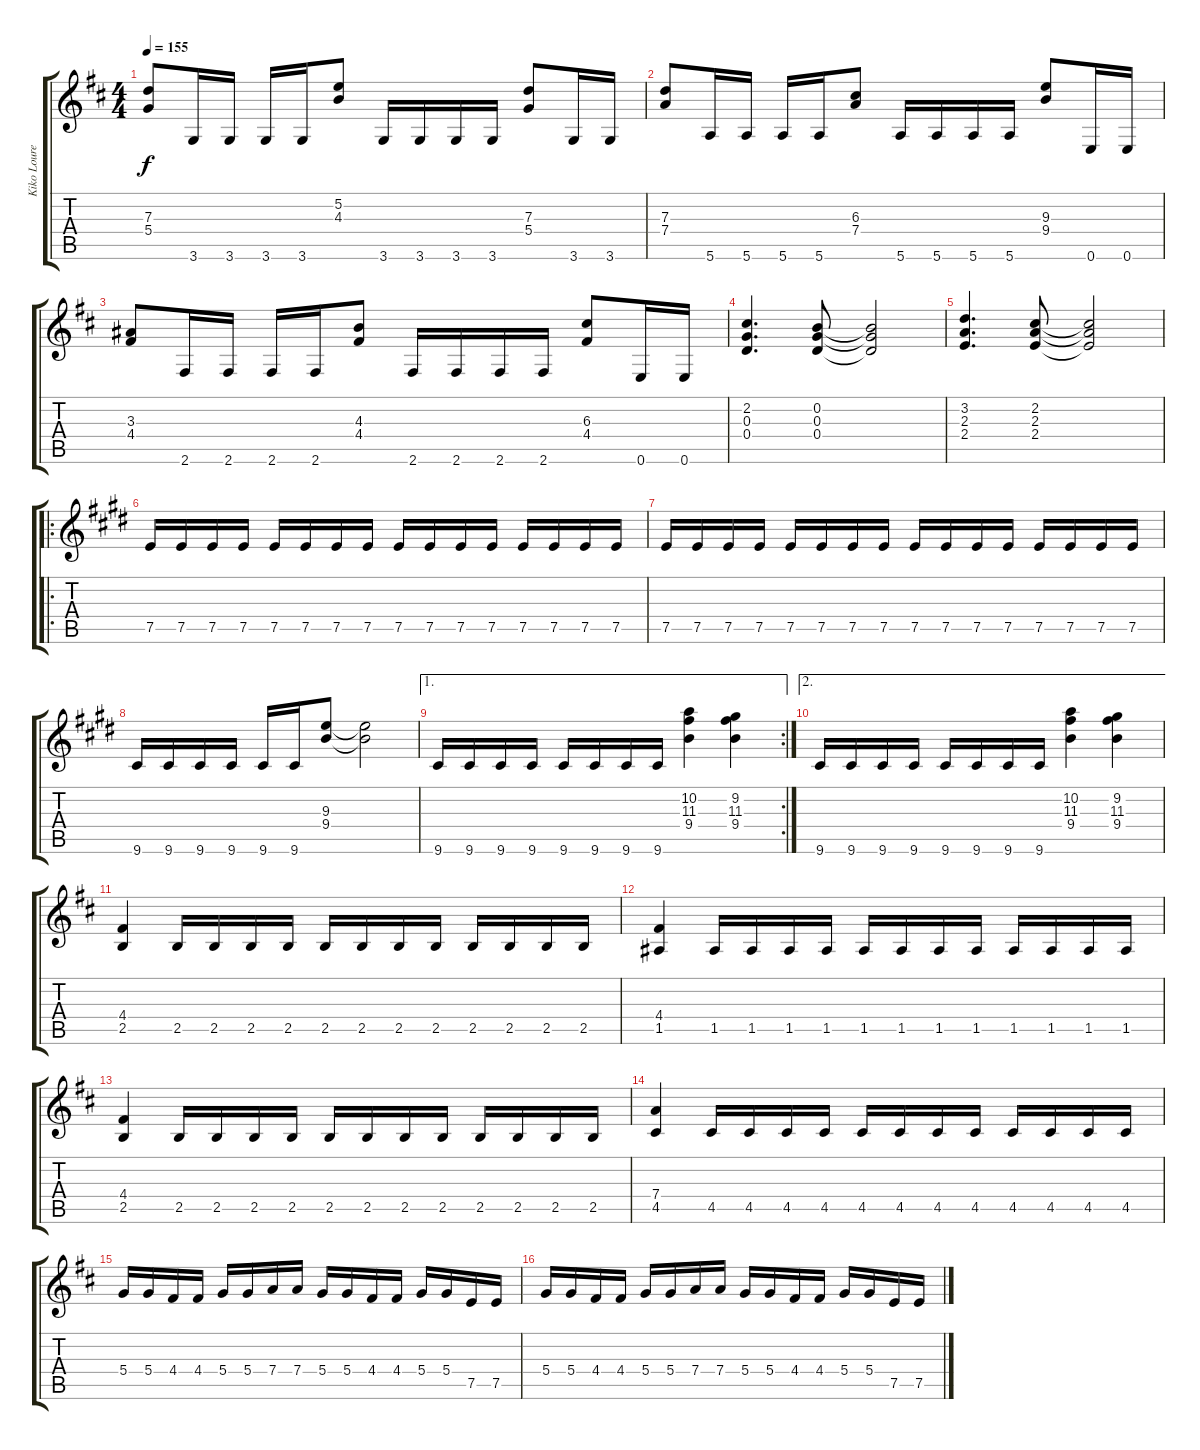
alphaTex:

\track ("Kiko Loureiro/Rafael Bittencourt" "Kiko Loure") {instrument overdrivenguitar}
\staff {score tabs}
\tuning (E4 B3 G3 D3 A2 E2) {hide}
\ts (4 4)
\tempo 155
\clef g2
\ks d
(7.3 5.4).8{dy f} 3.6.16 3.6.16 3.6.16 3.6.16 (5.2 4.3).8 3.6.16 3.6.16 3.6.16 3.6.16 (7.3 5.4).8 3.6.16 3.6.16 |
(7.3 7.4).8 5.6.16 5.6.16 5.6.16 5.6.16 (6.3 7.4).8 5.6.16 5.6.16 5.6.16 5.6.16 (9.3 9.4).8 0.6.16 0.6.16 |
(3.3 4.4).8 2.6.16 2.6.16 2.6.16 2.6.16 (4.3 4.4).8 2.6.16 2.6.16 2.6.16 2.6.16 (6.3 4.4).8 0.6.16 0.6.16 |
(2.2 0.3 0.4).4{d} (0.2 0.3 0.4).8 (0.2{t} 0.3{t} 0.4{t}).2 |
(3.2 2.3 2.4).4{d} (2.2 2.3 2.4).8 (2.2{t} 2.3{t} 2.4{t}).2 |
\ro
\ks e
7.5.16 7.5.16 7.5.16 7.5.16 7.5.16 7.5.16 7.5.16 7.5.16 7.5.16 7.5.16 7.5.16 7.5.16 7.5.16 7.5.16 7.5.16 7.5.16 |
7.5.16 7.5.16 7.5.16 7.5.16 7.5.16 7.5.16 7.5.16 7.5.16 7.5.16 7.5.16 7.5.16 7.5.16 7.5.16 7.5.16 7.5.16 7.5.16 |
9.6.16 9.6.16 9.6.16 9.6.16 9.6.16 9.6.16 (9.3 9.4).8 (9.3{t} 9.4{t}).2 |
\ae 1
\rc 2
9.6.16 9.6.16 9.6.16 9.6.16 9.6.16 9.6.16 9.6.16 9.6.16 (10.2 11.3 9.4).4 (9.2 11.3 9.4).4 |
\ae 2
9.6.16 9.6.16 9.6.16 9.6.16 9.6.16 9.6.16 9.6.16 9.6.16 (10.2 11.3 9.4).4 (9.2 11.3 9.4).4 |
\ks d
(4.4 2.5).4 2.5.16 2.5.16 2.5.16 2.5.16 2.5.16 2.5.16 2.5.16 2.5.16 2.5.16 2.5.16 2.5.16 2.5.16 |
(4.4 1.5).4 1.5.16 1.5.16 1.5.16 1.5.16 1.5.16 1.5.16 1.5.16 1.5.16 1.5.16 1.5.16 1.5.16 1.5.16 |
(4.4 2.5).4 2.5.16 2.5.16 2.5.16 2.5.16 2.5.16 2.5.16 2.5.16 2.5.16 2.5.16 2.5.16 2.5.16 2.5.16 |
(7.4 4.5).4 4.5.16 4.5.16 4.5.16 4.5.16 4.5.16 4.5.16 4.5.16 4.5.16 4.5.16 4.5.16 4.5.16 4.5.16 |
5.4.16 5.4.16 4.4.16 4.4.16 5.4.16 5.4.16 7.4.16 7.4.16 5.4.16 5.4.16 4.4.16 4.4.16 5.4.16 5.4.16 7.5.16 7.5.16 |
5.4.16 5.4.16 4.4.16 4.4.16 5.4.16 5.4.16 7.4.16 7.4.16 5.4.16 5.4.16 4.4.16 4.4.16 5.4.16 5.4.16 7.5.16 7.5.16
